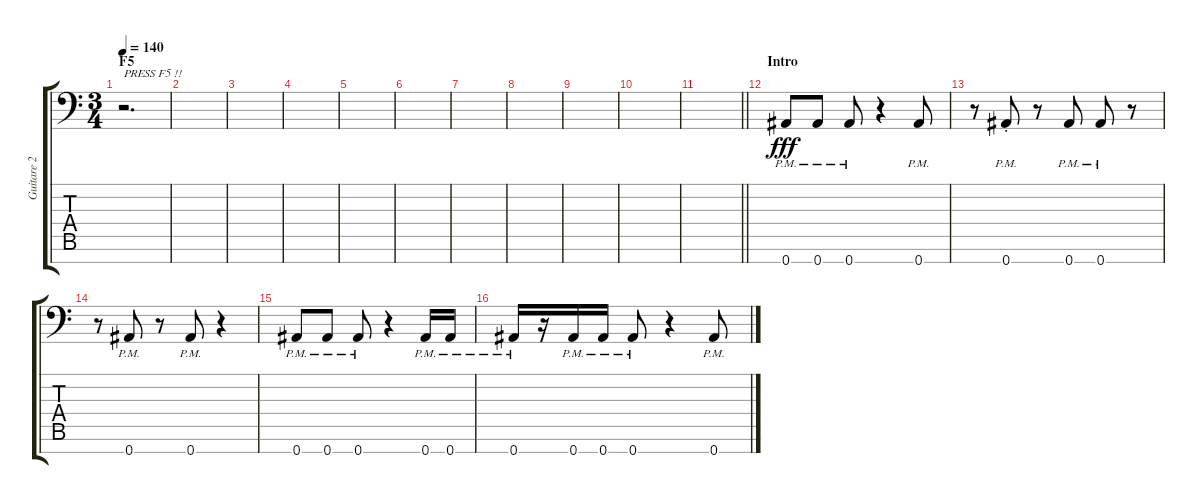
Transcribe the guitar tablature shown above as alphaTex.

\track ("Guitare 2 (Misha)" "Guitare 2 ") {instrument distortionguitar}
\staff {score tabs}
\tuning (Eb4 Bb3 Gb3 Db3 Ab2 Db2 Bb1) {hide}
\ts (3 4)
\section ("" "F5")
\tempo 140
\clef f4
\ks c
r.2{d txt "PRESS F5 !!" dy fff instrument distortionguitar} |
|
|
|
|
|
|
|
|
|
\barLineRight lightlight
|
\section ("" "Intro")
0.7{pm}.8 0.7{pm}.8 0.7{pm}.8 r.4 0.7{pm}.8 |
r.8 0.7{pm st}.8 r.8 0.7{pm}.8 0.7{pm}.8 r.8 |
r.8 0.7{pm}.8 r.8 0.7{pm}.8 r.4 |
0.7{pm}.8 0.7{pm}.8 0.7{pm}.8 r.4 0.7{pm}.16 0.7{pm}.16 |
0.7{pm}.16 r.16 0.7{pm}.16 0.7{pm}.16 0.7{pm}.8 r.4 0.7{pm}.8
